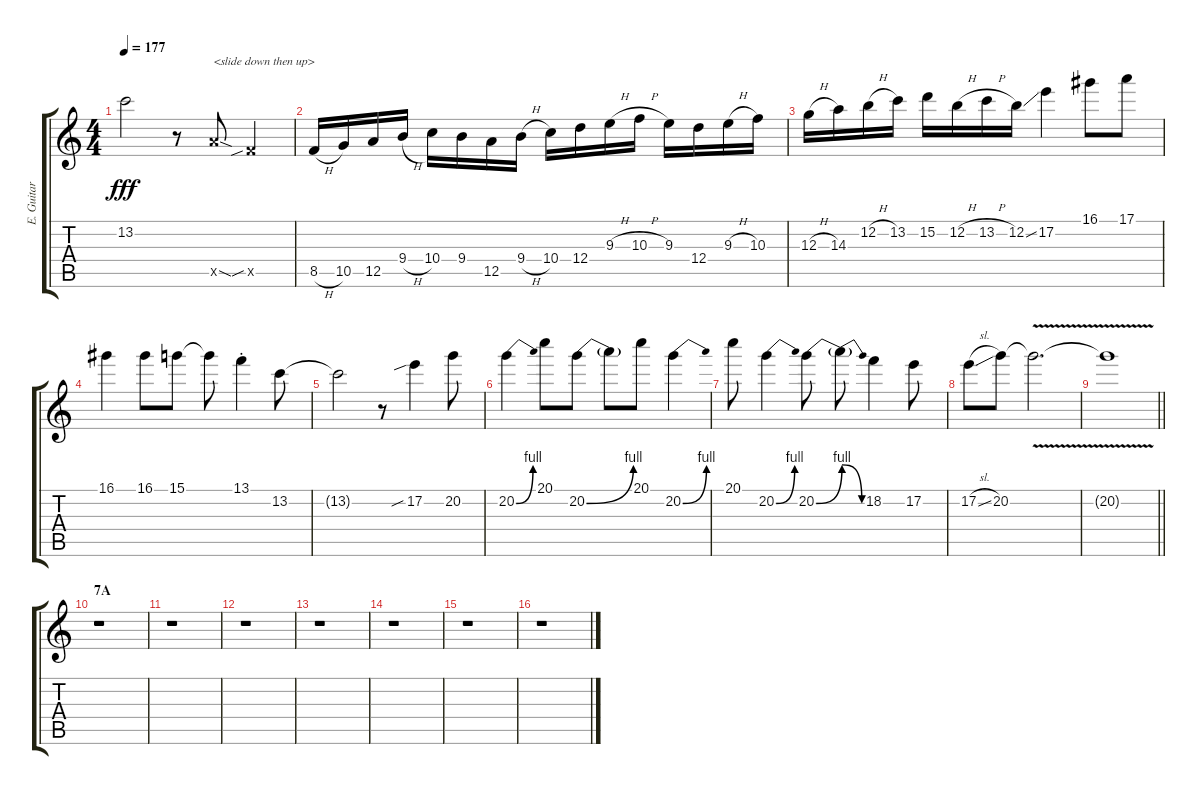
\track ("E. Guitar III" "E. Guitar ") {instrument overdrivenguitar}
\staff {score tabs}
\tuning (E4 B3 G3 D3 A2 E2) {hide}
\ts (4 4)
\tempo 177
\clef g2
\ks c
13.2{t}.2{dy fff} r.8 12.5{sod x}.8{txt "<slide down then up>"} 8.5{sib x}.4 |
8.5{h}.16 10.5.16 12.5.16 9.4{h}.16 10.4.16 9.4.16 12.5.16 9.4{h}.16 10.4.16 12.4.16 9.3{h}.16 10.3{h}.16 9.3.16 12.4.16 9.3{h}.16 10.3.16 |
12.3{h}.16 14.3.16 12.2{h}.16 13.2.16 15.2.16 12.2{h}.16 13.2{h}.16 12.2{ss}.16 17.2.4 16.1.8 17.1.8 |
16.1.4 16.1.8 15.1.8 15.1{t}.8 13.1{st}.4 13.2.8 |
13.2{t}.2 r.8 17.2{sib}.4 20.2.8 |
20.2{be (bend 0 0 60 4)}.4 20.1.8 20.2{be (bend 0 0 60 4)}.8 20.2{t}.8 20.1.8 20.2{be (bend 0 0 60 4)}.4 |
20.1.8 20.2{be (bend 0 0 60 4)}.4 20.2{be (bend 0 0 60 4)}.8 20.2{be (release 0 4 60 0) t}.8 18.2.4 17.2.8 |
17.2{sl}.8 20.2.8 20.2{v t}.2{d} |
\barLineRight lightlight
20.2{t}.1 |
\section ("" "7A")
r.1 |
r.1 |
r.1 |
r.1 |
r.1 |
r.1 |
r.1
